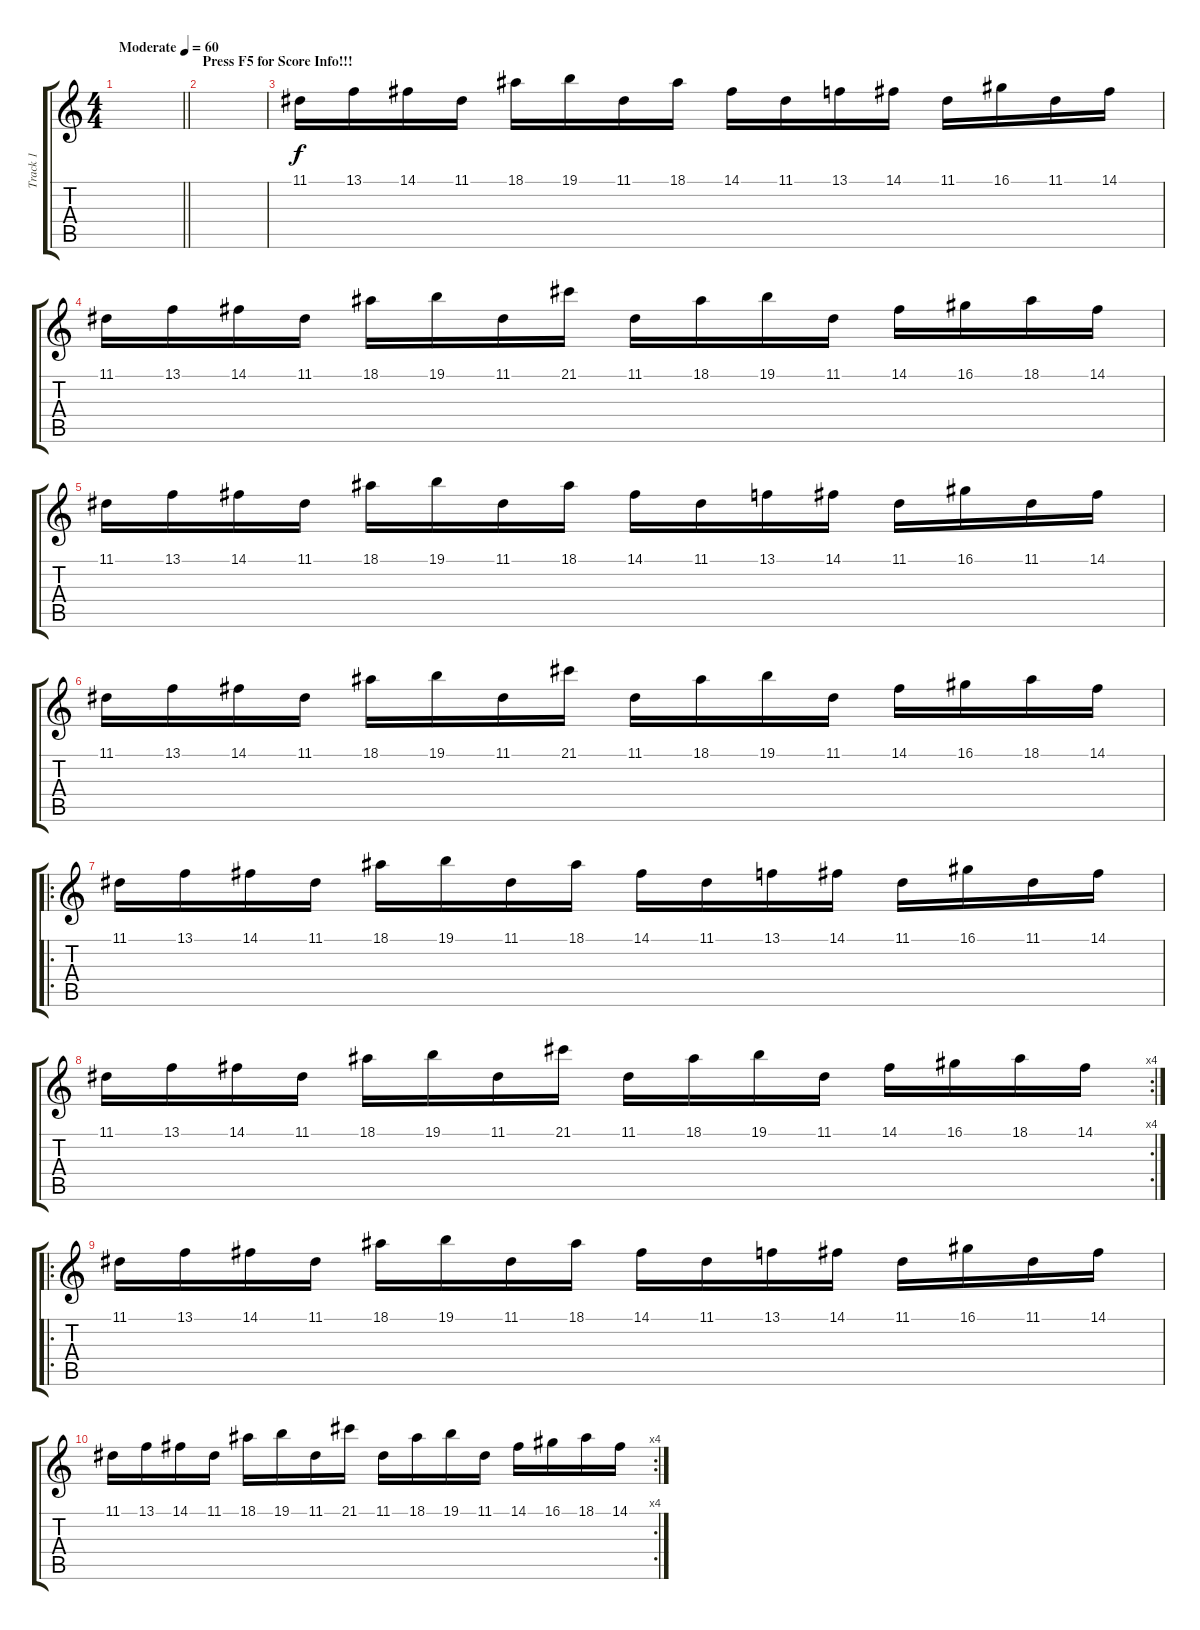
\track ("Track 1" "Track 1") {instrument acousticgrandpiano}
\staff {score tabs}
\tuning (E4 B3 G3 D3 A2 E2) {hide}
\ts (4 4)
\tempo (60 "Moderate")
\clef g2
\barLineRight lightlight
\ks c
|
\section ("" "Press F5 for Score Info!!!")
|
11.1.16 13.1.16 14.1.16 11.1.16 18.1.16 19.1.16 11.1.16 18.1.16 14.1.16 11.1.16 13.1.16 14.1.16 11.1.16 16.1.16 11.1.16 14.1.16 |
11.1.16 13.1.16 14.1.16 11.1.16 18.1.16 19.1.16 11.1.16 21.1.16 11.1.16 18.1.16 19.1.16 11.1.16 14.1.16 16.1.16 18.1.16 14.1.16 |
11.1.16 13.1.16 14.1.16 11.1.16 18.1.16 19.1.16 11.1.16 18.1.16 14.1.16 11.1.16 13.1.16 14.1.16 11.1.16 16.1.16 11.1.16 14.1.16 |
11.1.16 13.1.16 14.1.16 11.1.16 18.1.16 19.1.16 11.1.16 21.1.16 11.1.16 18.1.16 19.1.16 11.1.16 14.1.16 16.1.16 18.1.16 14.1.16 |
\ro
11.1.16 13.1.16 14.1.16 11.1.16 18.1.16 19.1.16 11.1.16 18.1.16 14.1.16 11.1.16 13.1.16 14.1.16 11.1.16 16.1.16 11.1.16 14.1.16 |
\rc 4
11.1.16 13.1.16 14.1.16 11.1.16 18.1.16 19.1.16 11.1.16 21.1.16 11.1.16 18.1.16 19.1.16 11.1.16 14.1.16 16.1.16 18.1.16 14.1.16 |
\ro
11.1.16 13.1.16 14.1.16 11.1.16 18.1.16 19.1.16 11.1.16 18.1.16 14.1.16 11.1.16 13.1.16 14.1.16 11.1.16 16.1.16 11.1.16 14.1.16 |
\rc 4
11.1.16 13.1.16 14.1.16 11.1.16 18.1.16 19.1.16 11.1.16 21.1.16 11.1.16 18.1.16 19.1.16 11.1.16 14.1.16 16.1.16 18.1.16 14.1.16
